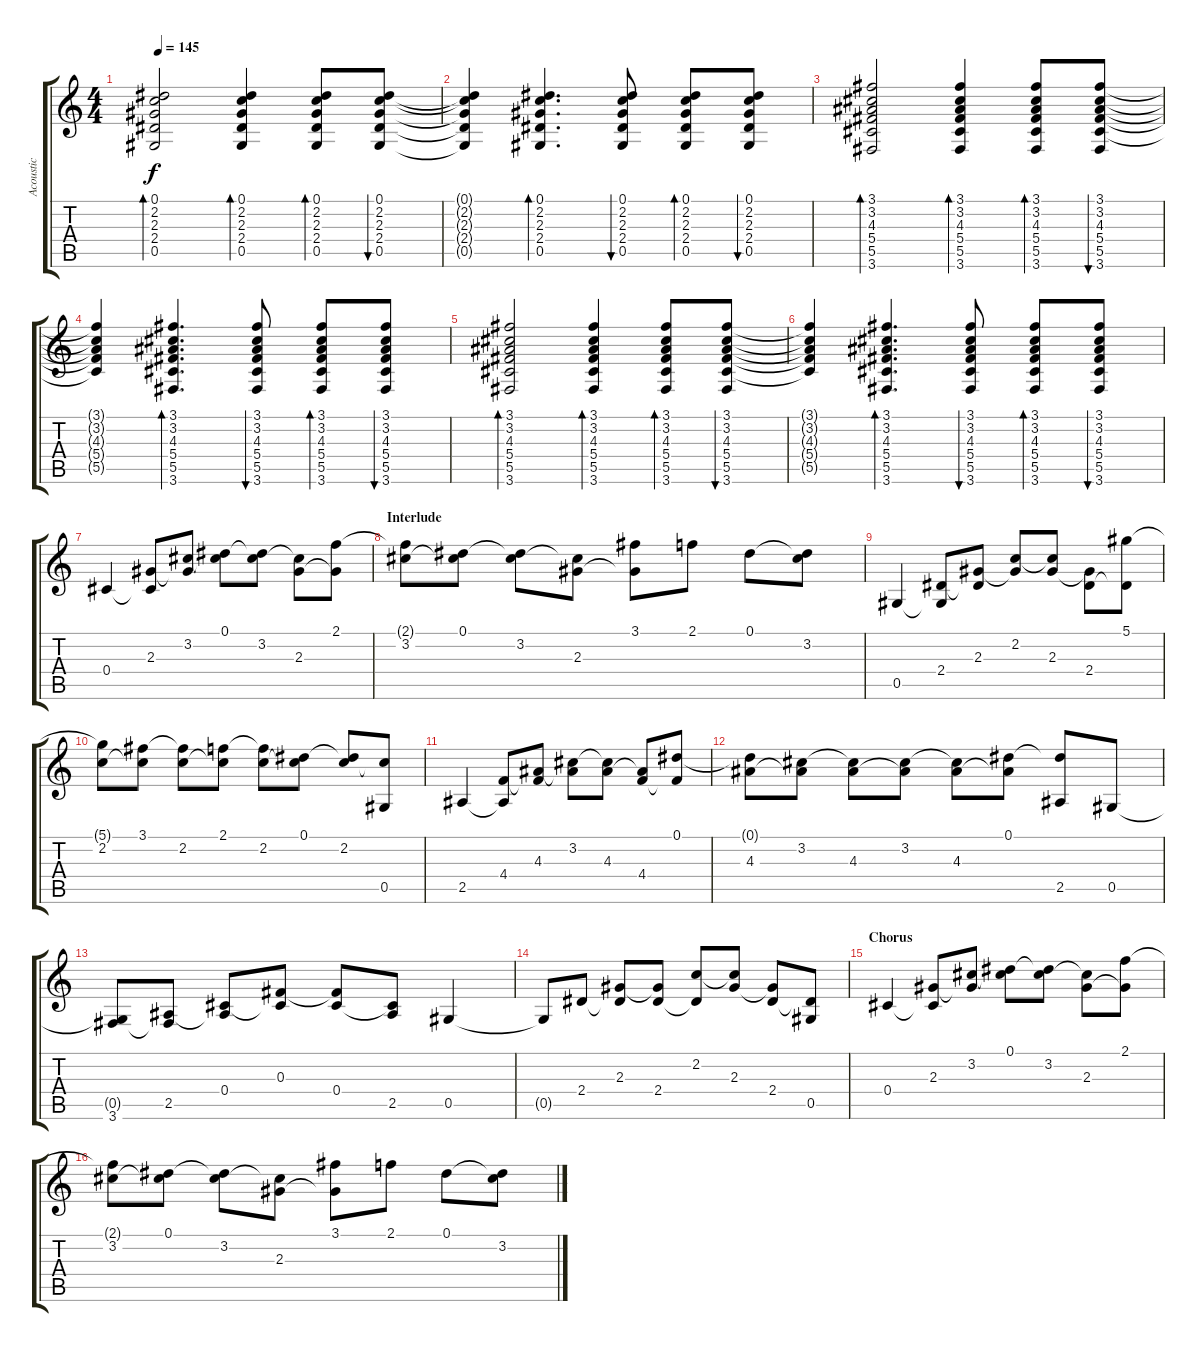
\track ("Acoustic" "Acoustic") {instrument acousticguitarsteel}
\staff {score tabs}
\tuning (Eb4 Bb3 Gb3 Db3 Ab2 Eb2) {hide}
\ts (4 4)
\tempo 145
\clef g2
\ks c
(0.1 2.2 2.3 2.4 0.5).2{bd 120 dy f} (0.1 2.2 2.3 2.4 0.5).4{bd 120} (0.1 2.2 2.3 2.4 0.5).8{bd 120} (0.1 2.2 2.3 2.4 0.5).8{bu 120} |
(0.1{t} 2.2{t} 2.3{t} 2.4{t} 0.5{t}).4 (0.1 2.2 2.3 2.4 0.5).4{d bd 120} (0.1 2.2 2.3 2.4 0.5).8{bu 120} (0.1 2.2 2.3 2.4 0.5).8{bd 120} (0.1 2.2 2.3 2.4 0.5).8{bu 120} |
(3.1 3.2 4.3 5.4 5.5 3.6).2{bd 120} (3.1 3.2 4.3 5.4 5.5 3.6).4{bd 120} (3.1 3.2 4.3 5.4 5.5 3.6).8{bd 120} (3.1 3.2 4.3 5.4 5.5 3.6).8{bu 120} |
(3.1{t} 3.2{t} 4.3{t} 5.4{t} 5.5{t}).4 (3.1 3.2 4.3 5.4 5.5 3.6).4{d bd 120} (3.1 3.2 4.3 5.4 5.5 3.6).8{bu 120} (3.1 3.2 4.3 5.4 5.5 3.6).8{bd 120} (3.1 3.2 4.3 5.4 5.5 3.6).8{bu 120} |
(3.1 3.2 4.3 5.4 5.5 3.6).2{bd 120} (3.1 3.2 4.3 5.4 5.5 3.6).4{bd 120} (3.1 3.2 4.3 5.4 5.5 3.6).8{bd 120} (3.1 3.2 4.3 5.4 5.5 3.6).8{bu 120} |
(3.1{t} 3.2{t} 4.3{t} 5.4{t} 5.5{t}).4 (3.1 3.2 4.3 5.4 5.5 3.6).4{d bd 120} (3.1 3.2 4.3 5.4 5.5 3.6).8{bu 120} (3.1 3.2 4.3 5.4 5.5 3.6).8{bd 120} (3.1 3.2 4.3 5.4 5.5 3.6).8{bu 120} |
0.4.4{volume 6} (2.3 0.4{t}).8 (3.2 2.3{t}).8 (0.1 3.2{t}).8 (0.1{t} 3.2).8 (3.2{t} 2.3).8 (2.1 2.3{t}).8 |
\section ("" "Interlude")
(2.1{t} 3.2).8 (0.1 3.2{t}).8 (0.1{t} 3.2).8 (3.2{t} 2.3).8 (3.1 2.3{t}).8 2.1.8 0.1.8 (0.1{t} 3.2).8 |
0.5.4 (2.4 0.5{t}).8 (2.3 2.4{t}).8 (2.2 2.3{t}).8 (2.2{t} 2.3).8 (2.3{t} 2.4).8 (5.1 2.4{t}).8 |
(5.1{t} 2.2).8 (3.1 2.2{t}).8 (3.1{t} 2.2).8 (2.1 2.2{t}).8 (2.1{t} 2.2).8 (0.1 2.2{t}).8 (0.1{t} 2.2).8 (2.2{t} 0.5).8 |
2.5.4 (4.4 2.5{t}).8 (4.3 4.4{t}).8 (3.2 4.3{t}).8 (3.2{t} 4.3).8 (4.3{t} 4.4).8 (0.1 4.4{t}).8 |
(0.1{t} 4.3).8 (3.2 4.3{t}).8 (3.2{t} 4.3).8 (3.2 4.3{t}).8 (3.2{t} 4.3).8 (0.1 4.3{t}).8 (0.1{t} 2.5).8 0.5.8 |
(0.5{t} 3.6).8 (2.5 3.6{t}).8 (0.4 2.5{t}).8 (0.3 0.4{t}).8 (0.3{t} 0.4).8 (0.4{t} 2.5).8 0.5.4 |
0.5{t}.8 2.4.8 (2.3 2.4{t}).8 (2.3{t} 2.4).8 (2.2 2.4{t}).8 (2.2{t} 2.3).8 (2.3{t} 2.4).8 (2.4{t} 0.5).8 |
\section ("" "Chorus")
0.4.4 (2.3 0.4{t}).8 (3.2 2.3{t}).8 (0.1 3.2{t}).8 (0.1{t} 3.2).8 (3.2{t} 2.3).8 (2.1 2.3{t}).8 |
(2.1{t} 3.2).8 (0.1 3.2{t}).8 (0.1{t} 3.2).8 (3.2{t} 2.3).8 (3.1 2.3{t}).8 2.1.8 0.1.8 (0.1{t} 3.2).8
